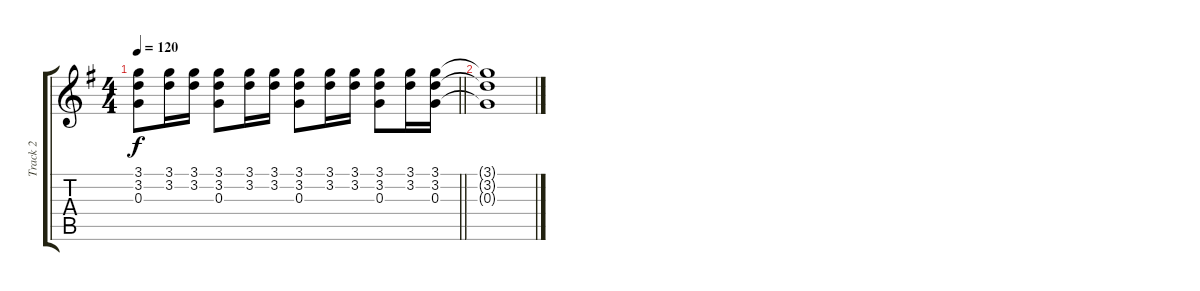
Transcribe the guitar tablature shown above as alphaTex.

\track ("Track 2" "Track 2") {instrument overdrivenguitar}
\staff {score tabs}
\tuning (E4 B3 G3 D3 A2 E2) {hide}
\ts (4 4)
\tempo 120
\clef g2
\barLineRight lightlight
\ks g
(3.1 3.2 0.3).8{dy f} (3.1 3.2).16 (3.1 3.2).16 (3.1 3.2 0.3).8 (3.1 3.2).16 (3.1 3.2).16 (3.1 3.2 0.3).8 (3.1 3.2).16 (3.1 3.2).16 (3.1 3.2 0.3).8 (3.1 3.2).16 (3.1 3.2 0.3).16 |
(3.1{t} 3.2{t} 0.3{t}).1
